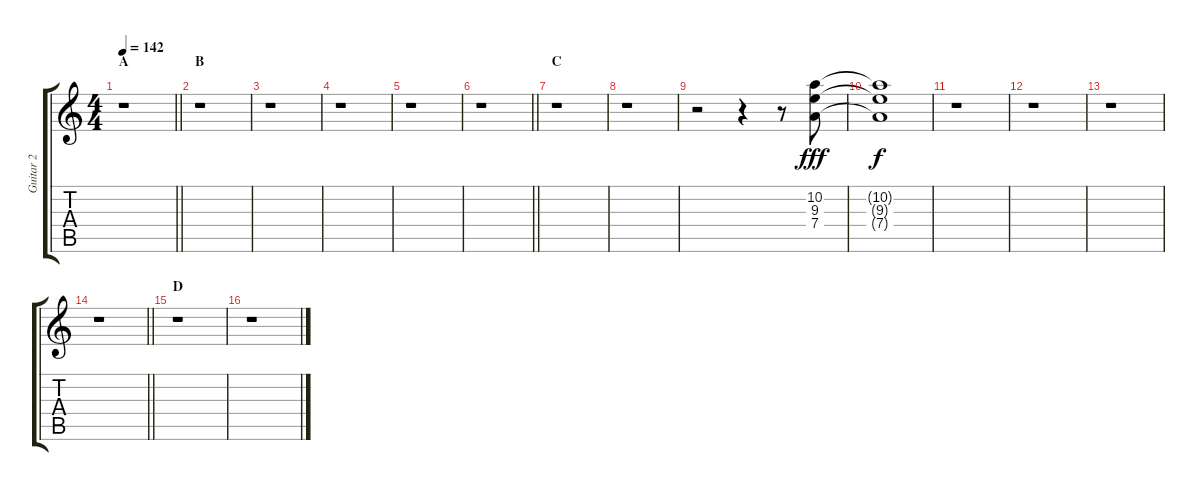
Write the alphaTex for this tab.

\track ("Guitar 2" "Guitar 2") {instrument acousticguitarsteel}
\staff {score tabs}
\tuning (E4 B3 G3 D3 A2 E2) {hide}
\ts (4 4)
\section ("" "A")
\tempo 142
\clef g2
\barLineRight lightlight
\ks c
r.1{dy fff instrument acousticguitarsteel} |
\section ("" "B")
r.1 |
r.1 |
r.1 |
r.1 |
\barLineRight lightlight
r.1 |
\section ("" "C")
r.1 |
r.1 |
r.2 r.4 r.8 (10.2 9.3 7.4).8 |
(10.2{t} 9.3{t} 7.4{t}).1{dy f} |
r.1 |
r.1 |
r.1 |
\barLineRight lightlight
r.1 |
\section ("" "D")
r.1 |
r.1
